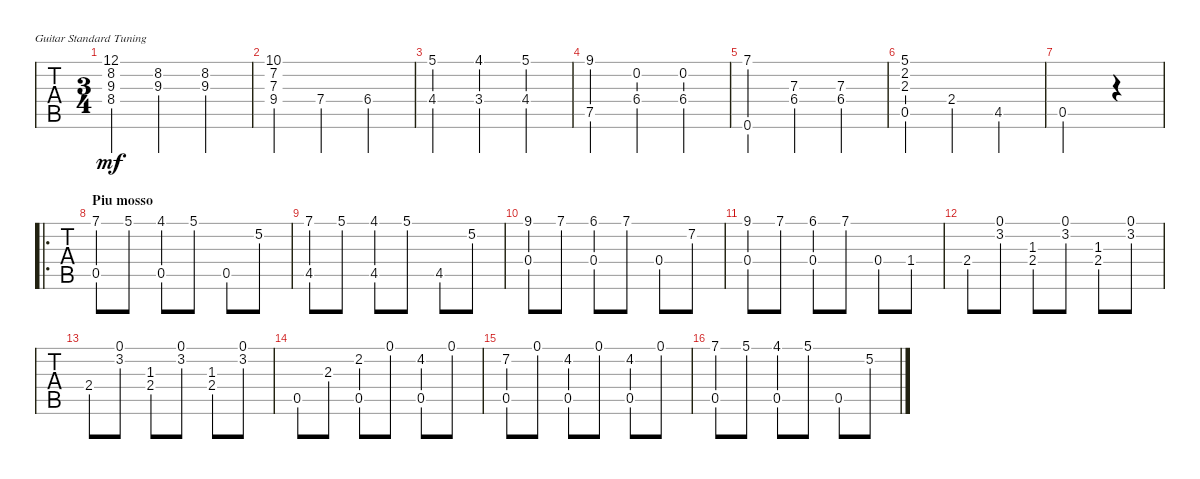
\defaultSystemsLayout 4
\bracketExtendMode groupsimilarinstruments
\singleTrackTrackNamePolicy hidden
\multiTrackTrackNamePolicy hidden
\firstSystemTrackNameOrientation horizontal
\otherSystemsTrackNameOrientation horizontal
\track ("Nylon Guitar" "N-Gt") {instrument acousticguitarnylon}
\staff {tabs}
\tuning (E4 B3 G3 D3 A2 E2)
\ts (3 4)
\tempo (120 hide)
\clef g2
\ks a
(12.1 8.2 9.3 8.4).4{dy mf} (8.2 9.3).4 (8.2 9.3).4 |
(10.1 7.2 7.3 9.4).4 7.4.4 6.4.4 |
(4.4 5.1).4 (4.1 3.4).4 (5.1 4.4).4 |
(9.1 7.5).4 (0.2 6.4).4 (0.2 6.4).4 |
(7.1 0.6).4 (7.3 6.4).4 (7.3 6.4).4 |
(0.5 5.1 2.2 2.3).4 2.4.4 4.5.4 |
0.5.2 r.4 |
\ro
\section ("" "Piu mosso")
(7.1 0.5).8 5.1.8 (4.1 0.5).8 5.1.8 0.5.8 5.2.8 |
(7.1 4.5).8 5.1.8 (4.1 4.5).8 5.1.8 4.5.8 5.2.8 |
(9.1 0.4).8 7.1.8 (6.1 0.4).8 7.1.8 0.4.8 7.2.8 |
(9.1 0.4).8 7.1.8 (6.1 0.4).8 7.1.8 0.4.8 1.4.8 |
2.4.8 (0.1 3.2).8 (1.3 2.4).8 (0.1 3.2).8 (1.3 2.4).8 (0.1 3.2).8 |
2.4.8 (0.1 3.2).8 (1.3 2.4).8 (0.1 3.2).8 (1.3 2.4).8 (0.1 3.2).8 |
0.5.8 2.3.8 (2.2 0.5).8 0.1.8 (4.2 0.5).8 0.1.8 |
(0.5 7.2).8 0.1.8 (4.2 0.5).8 0.1.8 (4.2 0.5).8 0.1.8 |
(0.5 7.1).8 5.1.8 (4.1 0.5).8 5.1.8 0.5.8 5.2.8
